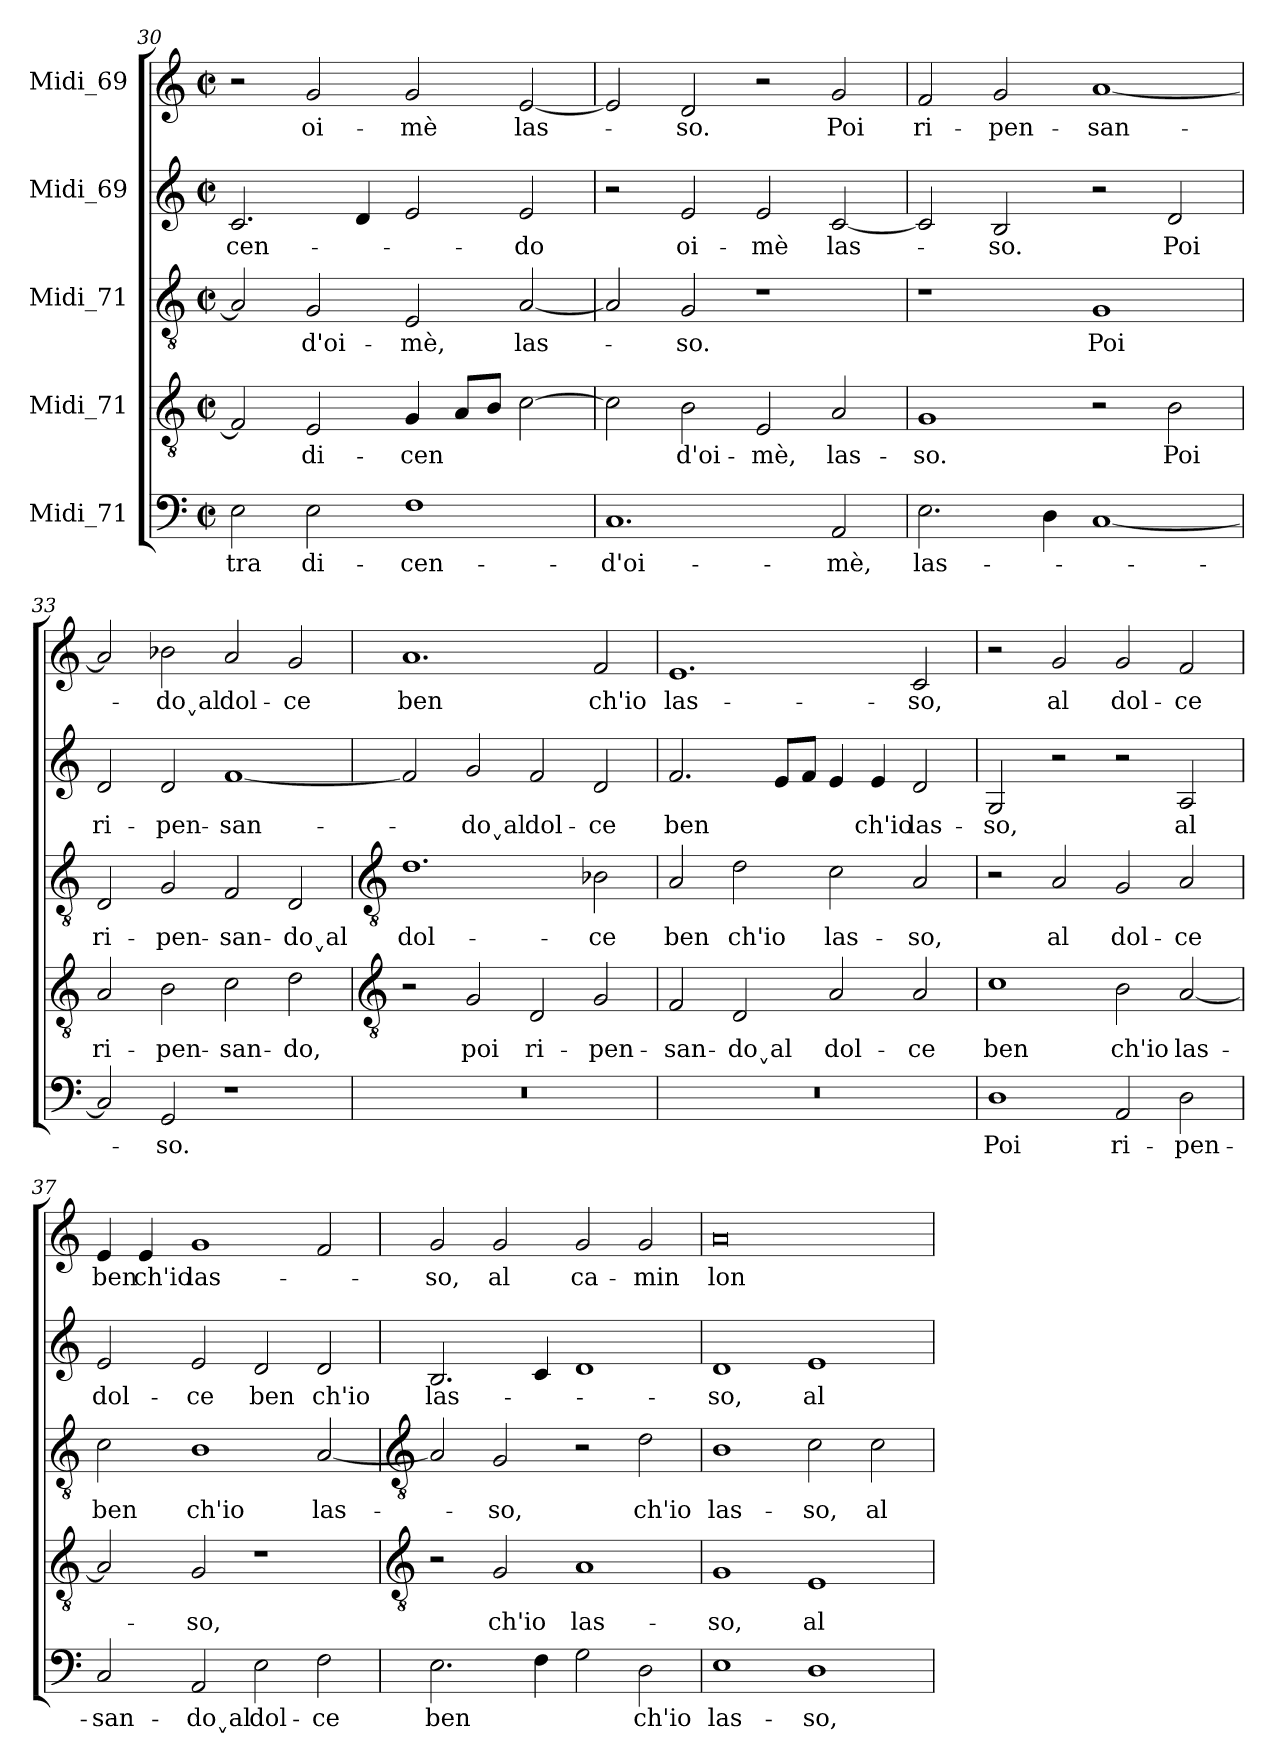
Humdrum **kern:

**kern	**text	**kern	**text	**kern	**text	**kern	**text	**kern	**text
*part5	*part5	*part4	*part4	*part3	*part3	*part2	*part2	*part1	*part1
*staff5	*staff5	*staff4	*staff4	*staff3	*staff3	*staff2	*staff2	*staff1	*staff1
*I"Midi_71	*	*I"Midi_71	*	*I"Midi_71	*	*I"Midi_69	*	*I"Midi_69	*
!!LO:LB:g=z
*clefF4	*	*clefGv2	*	*clefGv2	*	*clefG2	*	*clefG2	*
*k[]	*	*k[]	*	*k[]	*	*k[]	*	*k[]	*
*C:	*	*C:	*	*C:	*	*C:	*	*C:	*
*M4/2	*	*M4/2	*	*M4/2	*	*M4/2	*	*M4/2	*
*met(c|)	*	*met(c|)	*	*met(c|)	*	*met(c|)	*	*met(c|)	*
=30	=30	=30	=30	=30	=30	=30	=30	=30	=30
!	!LO:LY:b	!	!	!	!	!	!LO:LY:b	!	!
2E	-tra	2F]	.	2A]	.	2.c	-cen-	2r	.
!	!LO:LY:b	!	!LO:LY:b	!	!LO:LY:b	!	!	!	!LO:LY:b
2E	di-	2E	di-	2G	-d'oi-	.	.	2g	oi-
.	.	.	.	.	.	4d	.	.	.
!	!LO:LY:b	!	!LO:LY:b	!	!LO:LY:b	!	!	!	!LO:LY:b
1F	-cen-	4G	-cen	2E	-mè,	2e	.	2g	-mè
.	.	8AL	.	.	.	.	.	.	.
.	.	8BJ	.	.	.	.	.	.	.
!	!	!	!	!	!LO:LY:b	!	!LO:LY:b	!	!LO:LY:b
.	.	[2c	.	[2A	las-	2e	-do	[2e	las-
!!LO:LB:g=z
=31	=31	=31	=31	=31	=31	=31	=31	=31	=31
!	!LO:LY:b	!	!	!	!	!	!	!	!
1.C	-d'oi-	2c]	.	2A]	.	2r	.	2e]	.
!	!	!	!LO:LY:b	!	!LO:LY:b	!	!LO:LY:b	!	!LO:LY:b
.	.	2B	d'oi-	2G	-so.	2e	oi-	2d	-so.
!	!	!	!LO:LY:b	!	!	!	!LO:LY:b	!	!
.	.	2E	-mè,	1r	.	2e	-mè	2r	.
!	!LO:LY:b	!	!LO:LY:b	!	!	!	!LO:LY:b	!	!LO:LY:b
2AA	-mè,	2A	las-	.	.	[2c	las-	2g	Poi
=32	=32	=32	=32	=32	=32	=32	=32	=32	=32
!	!LO:LY:b	!	!LO:LY:b	!	!	!	!	!	!LO:LY:b
2.E	las-	1G	-so.	1r	.	2c]	.	2f	ri-
!	!	!	!	!	!	!	!LO:LY:b	!	!LO:LY:b
.	.	.	.	.	.	2B	-so.	2g	-pen-
4D	.	.	.	.	.	.	.	.	.
!	!	!	!	!	!LO:LY:b	!	!	!	!LO:LY:b
[1C	.	2r	.	1G	Poi	2r	.	[1a	-san-
!	!	!	!LO:LY:b	!	!	!	!LO:LY:b	!	!
.	.	2B	Poi	.	.	2d	Poi	.	.
!!LO:LB:g=z
=33	=33	=33	=33	=33	=33	=33	=33	=33	=33
!	!	!	!LO:LY:b	!	!LO:LY:b	!	!LO:LY:b	!	!
2C]	.	2A	ri-	2D	ri-	2d	ri-	2a]	.
!	!LO:LY:b	!	!LO:LY:b	!	!LO:LY:b	!	!LO:LY:b	!	!LO:LY:b
2GG	-so.	2B	-pen-	2G	-pen-	2d	-pen-	2b-X	-doˬal
!	!	!	!LO:LY:b	!	!LO:LY:b	!	!LO:LY:b	!	!LO:LY:b
1r	.	2c	-san-	2F	-san-	[1f	-san-	2a	dol-
!	!	!	!LO:LY:b	!	!LO:LY:b	!	!	!	!LO:LY:b
.	.	2d	-do,	2D	-doˬal	.	.	2g	-ce
!!LO:LB:g=z
=34	=34	=34	=34	=34	=34	=34	=34	=34	=34
*	*	*clefGv2	*	*clefGv2	*	*	*	*	*
!	!	!	!	!	!LO:LY:b	!	!	!	!LO:LY:b
0r	.	2r	.	1.d	dol-	2f]	.	1.a	ben
!	!	!	!LO:LY:b	!	!	!	!LO:LY:b	!	!
.	.	2G	poi	.	.	2g	-doˬal	.	.
!	!	!	!LO:LY:b	!	!	!	!LO:LY:b	!	!
.	.	2D	ri-	.	.	2f	dol-	.	.
!	!	!	!LO:LY:b	!	!LO:LY:b	!	!LO:LY:b	!	!LO:LY:b
.	.	2G	-pen-	2B-X	-ce	2d	-ce	2f	ch'io
!!LO:LB:g=z
=35	=35	=35	=35	=35	=35	=35	=35	=35	=35
!	!	!	!LO:LY:b	!	!LO:LY:b	!	!LO:LY:b	!	!LO:LY:b
0r	.	2F	-san-	2A	ben	2.f	ben	1.e	las-
!	!	!	!LO:LY:b	!	!LO:LY:b	!	!	!	!
.	.	2D	-doˬal	2d	ch'io	.	.	.	.
.	.	.	.	.	.	8eL	.	.	.
.	.	.	.	.	.	8fJ	.	.	.
!	!	!	!LO:LY:b	!	!LO:LY:b	!	!	!	!
.	.	2A	dol-	2c	las-	4e	.	.	.
!	!	!	!	!	!	!	!LO:LY:b	!	!
.	.	.	.	.	.	4e	ch'io	.	.
!	!	!	!LO:LY:b	!	!LO:LY:b	!	!LO:LY:b	!	!LO:LY:b
.	.	2A	-ce	2A	-so,	2d	las-	2c	-so,
=36	=36	=36	=36	=36	=36	=36	=36	=36	=36
!	!LO:LY:b	!	!LO:LY:b	!	!	!	!LO:LY:b	!	!
1D	Poi	1c	ben	2r	.	2G	-so,	2r	.
!	!	!	!	!	!LO:LY:b	!	!	!	!LO:LY:b
.	.	.	.	2A	al	2r	.	2g	al
!	!LO:LY:b	!	!LO:LY:b	!	!LO:LY:b	!	!	!	!LO:LY:b
2AA	ri-	2B	ch'io	2G	dol-	2r	.	2g	dol-
!	!LO:LY:b	!	!LO:LY:b	!	!LO:LY:b	!	!LO:LY:b	!	!LO:LY:b
2D	-pen-	[2A	las-	2A	-ce	2A	al	2f	-ce
!!LO:LB:g=z
=37	=37	=37	=37	=37	=37	=37	=37	=37	=37
!	!LO:LY:b	!	!	!	!LO:LY:b	!	!LO:LY:b	!	!LO:LY:b
2C	-san-	2A]	.	2c	ben	2e	dol-	4e	ben
!	!	!	!	!	!	!	!	!	!LO:LY:b
.	.	.	.	.	.	.	.	4e	ch'io
!	!LO:LY:b	!	!LO:LY:b	!	!LO:LY:b	!	!LO:LY:b	!	!LO:LY:b
2AA	-doˬal	2G	-so,	1B	ch'io	2e	-ce	1g	las-
!	!LO:LY:b	!	!	!	!	!	!LO:LY:b	!	!
2E	dol-	1r	.	.	.	2d	ben	.	.
!	!LO:LY:b	!	!	!	!LO:LY:b	!	!LO:LY:b	!	!
2F	-ce	.	.	[2A	las-	2d	ch'io	2f	.
!!LO:LB:g=z
=38	=38	=38	=38	=38	=38	=38	=38	=38	=38
*	*	*clefGv2	*	*clefGv2	*	*	*	*	*
!	!LO:LY:b	!	!	!	!	!	!LO:LY:b	!	!LO:LY:b
2.E	ben	2r	.	2A]	.	2.B	las-	2g	-so,
!	!	!	!LO:LY:b	!	!LO:LY:b	!	!	!	!LO:LY:b
.	.	2G	ch'io	2G	-so,	.	.	2g	al
4F	.	.	.	.	.	4c	.	.	.
!	!	!	!LO:LY:b	!	!	!	!	!	!LO:LY:b
2G	.	1A	las-	2r	.	1d	.	2g	ca-
!	!LO:LY:b	!	!	!	!LO:LY:b	!	!	!	!LO:LY:b
2D	ch'io	.	.	2d	ch'io	.	.	2g	-min
!!LO:LB:g=z
=39	=39	=39	=39	=39	=39	=39	=39	=39	=39
!	!LO:LY:b	!	!LO:LY:b	!	!LO:LY:b	!	!LO:LY:b	!	!LO:LY:b
1E	las-	1G	-so,	1B	las-	1d	-so,	0a	lon-
!	!LO:LY:b	!	!LO:LY:b	!	!LO:LY:b	!	!LO:LY:b	!	!
1D	-so,	1E	al	2c	-so,	1e	al	.	.
!	!	!	!	!	!LO:LY:b	!	!	!	!
.	.	.	.	2c	al	.	.	.	.
=	=	=	=	=	=	=	=	=	=
*-	*-	*-	*-	*-	*-	*-	*-	*-	*-
